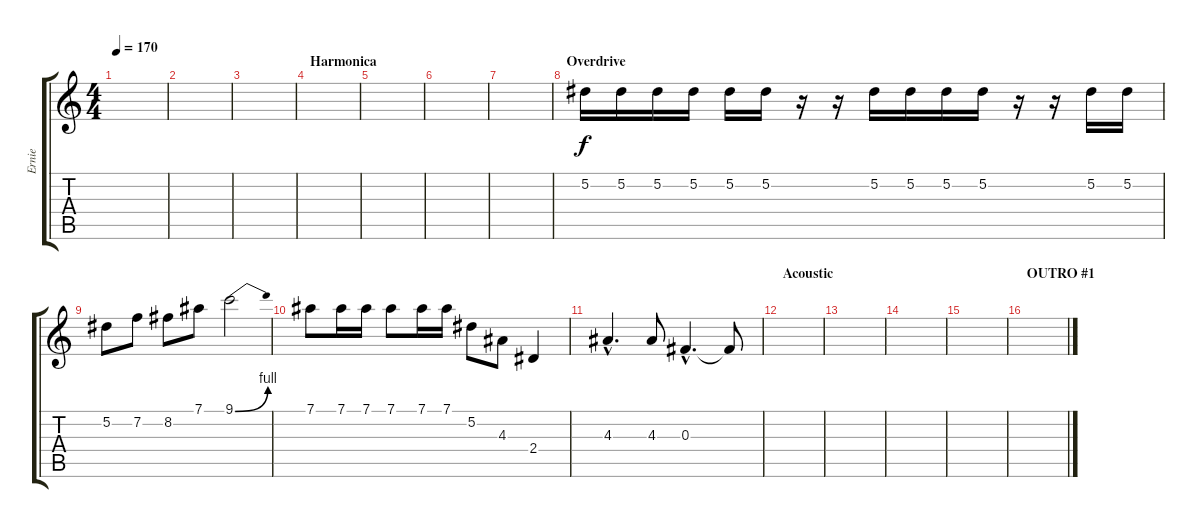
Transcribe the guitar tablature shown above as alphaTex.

\track ("Ernie" "Ernie") {instrument overdrivenguitar}
\staff {score tabs}
\tuning (Eb4 Bb3 Gb3 Db3 Ab2 Db2) {hide}
\ts (4 4)
\tempo 170
\clef g2
\ks c
|
|
|
\section ("" "Harmonica")
|
|
|
|
\section ("" "Overdrive")
5.2.16{volume 16 instrument overdrivenguitar} 5.2.16 5.2.16 5.2.16 5.2.16 5.2.16 r.16 r.16 5.2.16 5.2.16 5.2.16 5.2.16 r.16 r.16 5.2.16 5.2.16 |
5.2.8 7.2.8 8.2.8 7.1.8 9.1{be (bend 0 0 60 4)}.2 |
7.1.8 7.1.16 7.1.16 7.1.8 7.1.16 7.1.16 5.2.8 4.3.8 2.4.4 |
4.3{hac}.4{d} 4.3.8 0.3{hac}.4{d} 0.3{t}.8 |
\section ("" "Acoustic")
|
|
|
|
\section ("" "OUTRO #1")
